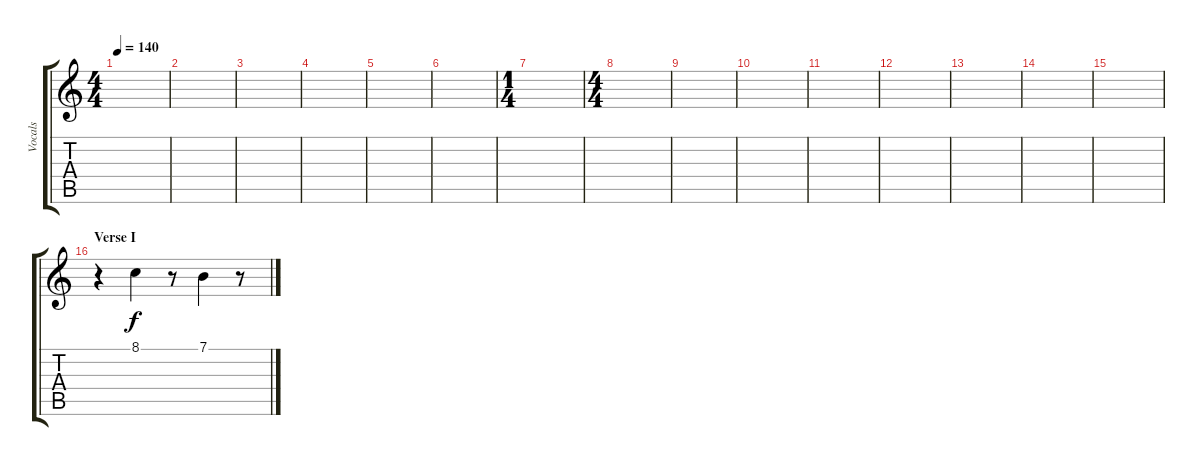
\track ("Vocals" "Vocals") {instrument choiraahs}
\staff {score tabs}
\tuning (E4 B3 G3 D3 A2 E2) {hide}
\ts (4 4)
\tempo 140
\clef g2
\ks c
|
|
|
|
|
|
\ts (1 4)
|
\ts (4 4)
|
|
|
|
|
|
|
|
\section ("" "Verse I")
r.4 8.1.4 r.8 7.1.4 r.8
